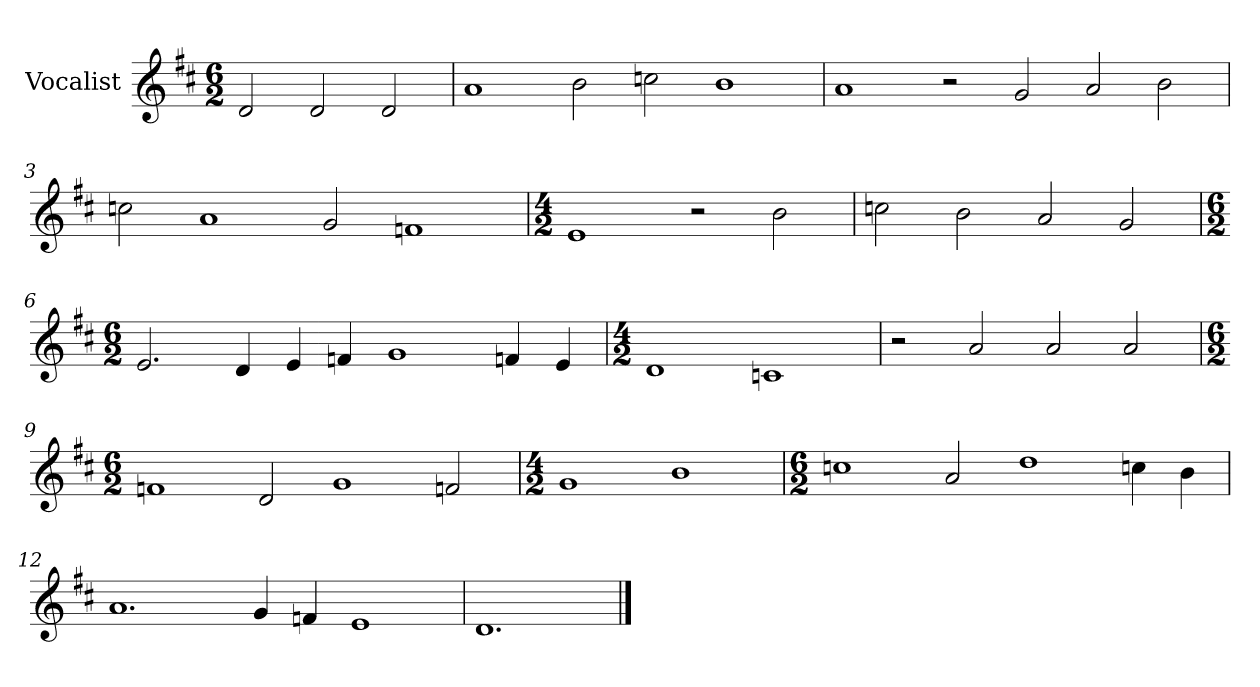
**kern
*part1
*staff1
*I"Vocalist
*k[f#c#]
*D:
*M6/2
=
2d
2d
2d
=1
1a
2b
2ccn
1b
=2
1a
2r
2g
2a
2b
=3
2ccn
1a
2g
1fn
=4
*M4/2
1e
2r
2b
=5
2ccn
2b
2a
2g
=6
*M6/2
2.e
4d
4e
4fn
1g
4fn
4e
=7
*M4/2
1d
1cn
=8
2r
2a
2a
2a
=9
*M6/2
1fn
2d
1g
2fn
=10
*M4/2
1g
1b
=11
*M6/2
1ccn
2a
1dd
4ccn
4b
=12
1.a
4g
4fn
1e
=13
1.d
==
*-
